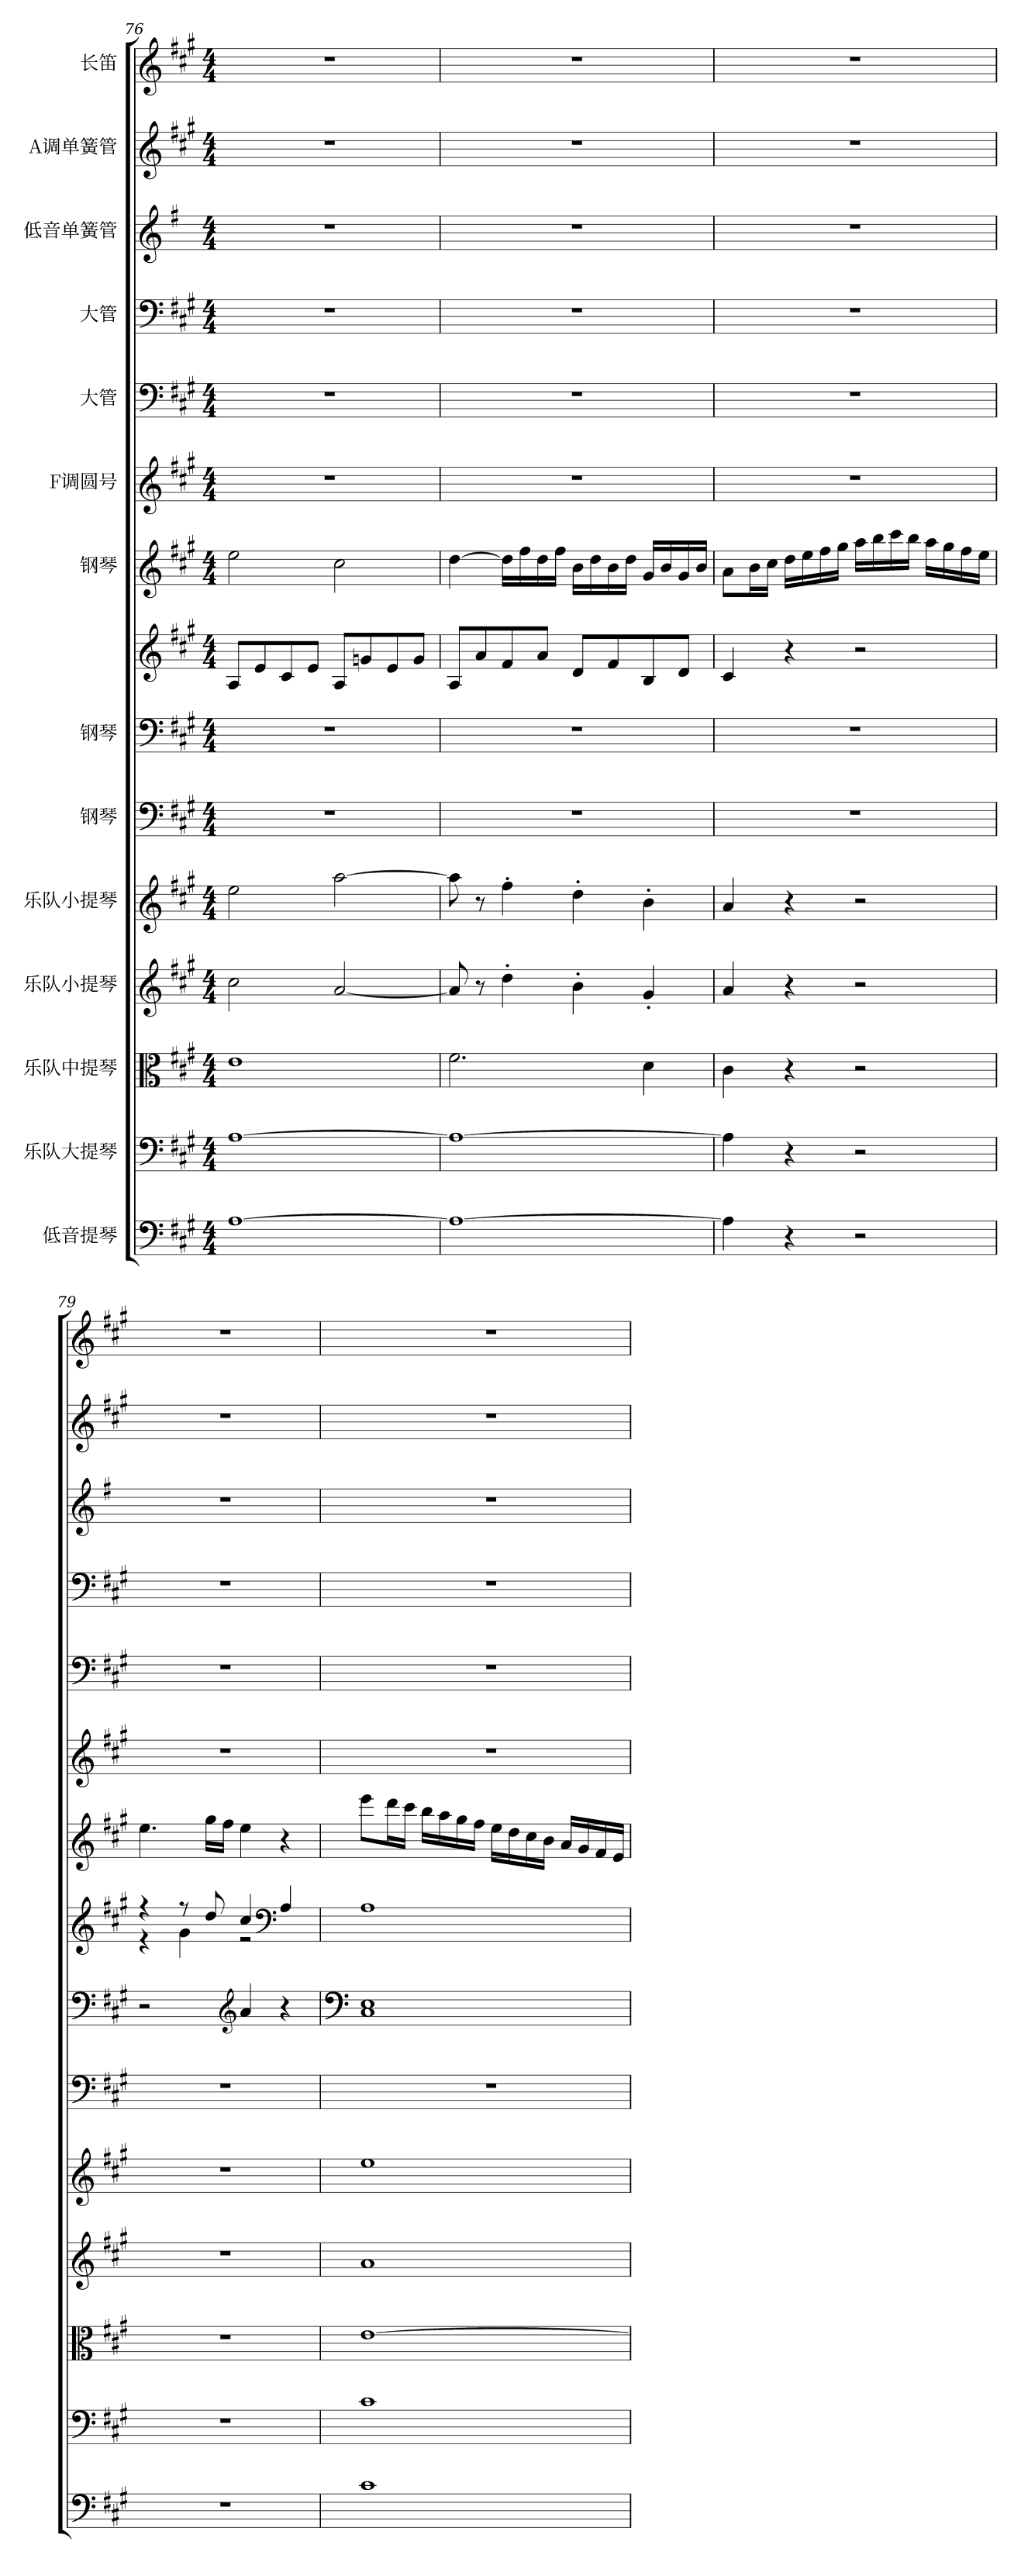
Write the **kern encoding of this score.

**kern	**kern	**kern	**kern	**kern	**kern	**kern	**kern	**kern	**kern	**kern	**kern	**kern	**kern	**kern
*part14	*part13	*part12	*part11	*part10	*part9	*part8	*part8	*part7	*part6	*part5	*part4	*part3	*part2	*part1
*staff15	*staff14	*staff13	*staff12	*staff11	*staff10	*staff9	*staff8	*staff7	*staff6	*staff5	*staff4	*staff3	*staff2	*staff1
*I"低音提琴	*I"乐队大提琴	*I"乐队中提琴	*I"乐队小提琴	*I"乐队小提琴	*I"钢琴	*I"钢琴	*	*I"钢琴	*I"F调圆号	*I"大管	*I"大管	*I"低音单簧管	*I"A调单簧管	*I"长笛
*clefF4	*clefF4	*clefC3	*clefG2	*clefG2	*clefF4	*clefF4	*clefG2	*clefG2	*clefG2	*clefF4	*clefF4	*clefG2	*clefG2	*clefG2
*ITrd7c12	*	*	*	*	*	*	*	*	*ITrd4c7	*	*	*ITrd8c14	*ITrd2c3	*
*k[f#c#g#]	*k[f#c#g#]	*k[f#c#g#]	*k[f#c#g#]	*k[f#c#g#]	*k[f#c#g#]	*k[f#c#g#]	*k[f#c#g#]	*k[f#c#g#]	*k[f#c#]	*k[f#c#g#]	*k[f#c#g#]	*k[f#]	*k[f#c#g#d#a#e#]	*k[f#c#g#]
*M4/4	*M4/4	*M4/4	*M4/4	*M4/4	*M4/4	*M4/4	*M4/4	*M4/4	*M4/4	*M4/4	*M4/4	*M4/4	*M4/4	*M4/4
*MM124	*MM124	*MM124	*MM124	*MM124	*MM124	*MM124	*MM124	*MM124	*MM124	*MM124	*MM124	*MM124	*MM124	*MM124
=76	=76	=76	=76	=76	=76	=76	=76	=76	=76	=76	=76	=76	=76	=76
[1AA	[1A	1e	2cc#\	2ee\	1r	1r	8A/L	2ee\	1r	1r	1r	1r	1r	1r
.	.	.	.	.	.	.	8e/	.	.	.	.	.	.	.
.	.	.	.	.	.	.	8c#/	.	.	.	.	.	.	.
.	.	.	.	.	.	.	8e/J	.	.	.	.	.	.	.
.	.	.	[2a/	[2aa\	.	.	8A/L	2cc#\	.	.	.	.	.	.
.	.	.	.	.	.	.	8gn/	.	.	.	.	.	.	.
.	.	.	.	.	.	.	8e/	.	.	.	.	.	.	.
.	.	.	.	.	.	.	8g/J	.	.	.	.	.	.	.
!!LO:PB:g=z
=77	=77	=77	=77	=77	=77	=77	=77	=77	=77	=77	=77	=77	=77	=77
1AA_	1A_	2.f#\	8a/]	8aa\]	1r	1r	8A/L	[4dd\	1r	1r	1r	1r	1r	1r
.	.	.	8r	8r	.	.	8a/	.	.	.	.	.	.	.
.	.	.	4dd'\	4ff#'\	.	.	8f#/	16dd\LL]	.	.	.	.	.	.
.	.	.	.	.	.	.	.	16ff#\	.	.	.	.	.	.
.	.	.	.	.	.	.	8a/J	16dd\	.	.	.	.	.	.
.	.	.	.	.	.	.	.	16ff#\JJ	.	.	.	.	.	.
.	.	.	4b'\	4dd'\	.	.	8d/L	16b\LL	.	.	.	.	.	.
.	.	.	.	.	.	.	.	16dd\	.	.	.	.	.	.
.	.	.	.	.	.	.	8f#/	16b\	.	.	.	.	.	.
.	.	.	.	.	.	.	.	16dd\JJ	.	.	.	.	.	.
.	.	4d\	4g#'/	4b'\	.	.	8B/	16g#/LL	.	.	.	.	.	.
.	.	.	.	.	.	.	.	16b/	.	.	.	.	.	.
.	.	.	.	.	.	.	8d/J	16g#/	.	.	.	.	.	.
.	.	.	.	.	.	.	.	16b/JJ	.	.	.	.	.	.
=78	=78	=78	=78	=78	=78	=78	=78	=78	=78	=78	=78	=78	=78	=78
4AA\]	4A\]	4c#\	4a/	4a/	1r	1r	4c#/	8a\L	1r	1r	1r	1r	1r	1r
.	.	.	.	.	.	.	.	16b\L	.	.	.	.	.	.
.	.	.	.	.	.	.	.	16cc#\JJ	.	.	.	.	.	.
4r	4r	4r	4r	4r	.	.	4r	16dd\LL	.	.	.	.	.	.
.	.	.	.	.	.	.	.	16ee\	.	.	.	.	.	.
.	.	.	.	.	.	.	.	16ff#\	.	.	.	.	.	.
.	.	.	.	.	.	.	.	16gg#\JJ	.	.	.	.	.	.
2r	2r	2r	2r	2r	.	.	2r	16aa\LL	.	.	.	.	.	.
.	.	.	.	.	.	.	.	16bb\	.	.	.	.	.	.
.	.	.	.	.	.	.	.	16ccc#\	.	.	.	.	.	.
.	.	.	.	.	.	.	.	16bb\JJ	.	.	.	.	.	.
.	.	.	.	.	.	.	.	16aa\LL	.	.	.	.	.	.
.	.	.	.	.	.	.	.	16gg#\	.	.	.	.	.	.
.	.	.	.	.	.	.	.	16ff#\	.	.	.	.	.	.
.	.	.	.	.	.	.	.	16ee\JJ	.	.	.	.	.	.
=79	=79	=79	=79	=79	=79	=79	=79	=79	=79	=79	=79	=79	=79	=79
*	*	*	*	*	*	*	*	*	*	*	*	*	*	*MM122
*	*	*	*	*	*	*	*^	*	*	*	*	*	*	*
1r	1r	1r	1r	1r	1r	2r	4r	4r	4.ee\	1r	1r	1r	1r	1r	1r
.	.	.	.	.	.	.	8r	4g#\	.	.	.	.	.	.	.
.	.	.	.	.	.	.	8dd/	.	16gg#\LL	.	.	.	.	.	.
.	.	.	.	.	.	.	.	.	16ff#\JJ	.	.	.	.	.	.
*	*	*	*	*	*	*clefG2	*	*	*	*	*	*	*	*	*
.	.	.	.	.	.	4a/	4cc#/	2r	4ee\	.	.	.	.	.	.
*	*	*	*	*	*	*	*clefF4	*	*	*	*	*	*	*	*
.	.	.	.	.	.	4r	4A/	.	4r	.	.	.	.	.	.
*	*	*	*	*	*	*	*v	*v	*	*	*	*	*	*	*
!!LO:PB:g=z
=80	=80	=80	=80	=80	=80	=80	=80	=80	=80	=80	=80	=80	=80	=80
*	*	*	*	*	*	*clefF4	*	*	*	*	*	*	*	*
*	*	*	*	*	*	*	*	*	*	*	*	*	*	*MM124
1C#	1c#	[1e	1a	1ee	1r	1C# 1E	1A	8eee\L	1r	1r	1r	1r	1r	1r
.	.	.	.	.	.	.	.	16ddd\L	.	.	.	.	.	.
.	.	.	.	.	.	.	.	16ccc#\JJ	.	.	.	.	.	.
.	.	.	.	.	.	.	.	16bb\LL	.	.	.	.	.	.
.	.	.	.	.	.	.	.	16aa\	.	.	.	.	.	.
.	.	.	.	.	.	.	.	16gg#\	.	.	.	.	.	.
.	.	.	.	.	.	.	.	16ff#\JJ	.	.	.	.	.	.
.	.	.	.	.	.	.	.	16ee\LL	.	.	.	.	.	.
.	.	.	.	.	.	.	.	16dd\	.	.	.	.	.	.
.	.	.	.	.	.	.	.	16cc#\	.	.	.	.	.	.
.	.	.	.	.	.	.	.	16b\JJ	.	.	.	.	.	.
.	.	.	.	.	.	.	.	16a/LL	.	.	.	.	.	.
.	.	.	.	.	.	.	.	16g#/	.	.	.	.	.	.
.	.	.	.	.	.	.	.	16f#/	.	.	.	.	.	.
.	.	.	.	.	.	.	.	16e/JJ	.	.	.	.	.	.
=	=	=	=	=	=	=	=	=	=	=	=	=	=	=
*-	*-	*-	*-	*-	*-	*-	*-	*-	*-	*-	*-	*-	*-	*-
